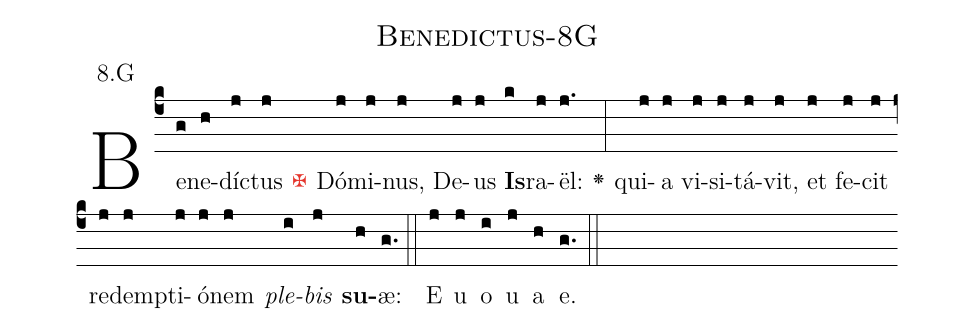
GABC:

name: Benedictus-8G;
annotation: 8.G;
%%
(c4)Be(g)ne(h)díc(j)tus(j) <c><v>\maltese</v></c>() Dó(j)mi(j)nus,(j) De(j)us(j) <b>Is</b>(k)ra(j)ël:(j.) <v>\greheightstar</v>(:) qui(j)a(j) vi(j)si(j)tá(j)vit,(j) et(j) fe(j)cit(j) red(j)emp(j)ti(j)ó(j)nem(j) <i>ple</i>(i)<i>bis</i>(j) <b>su</b>(h)æ:(g.) (::) E(j) u(j) o(i) u(j) a(h) e.(g.) (::)
